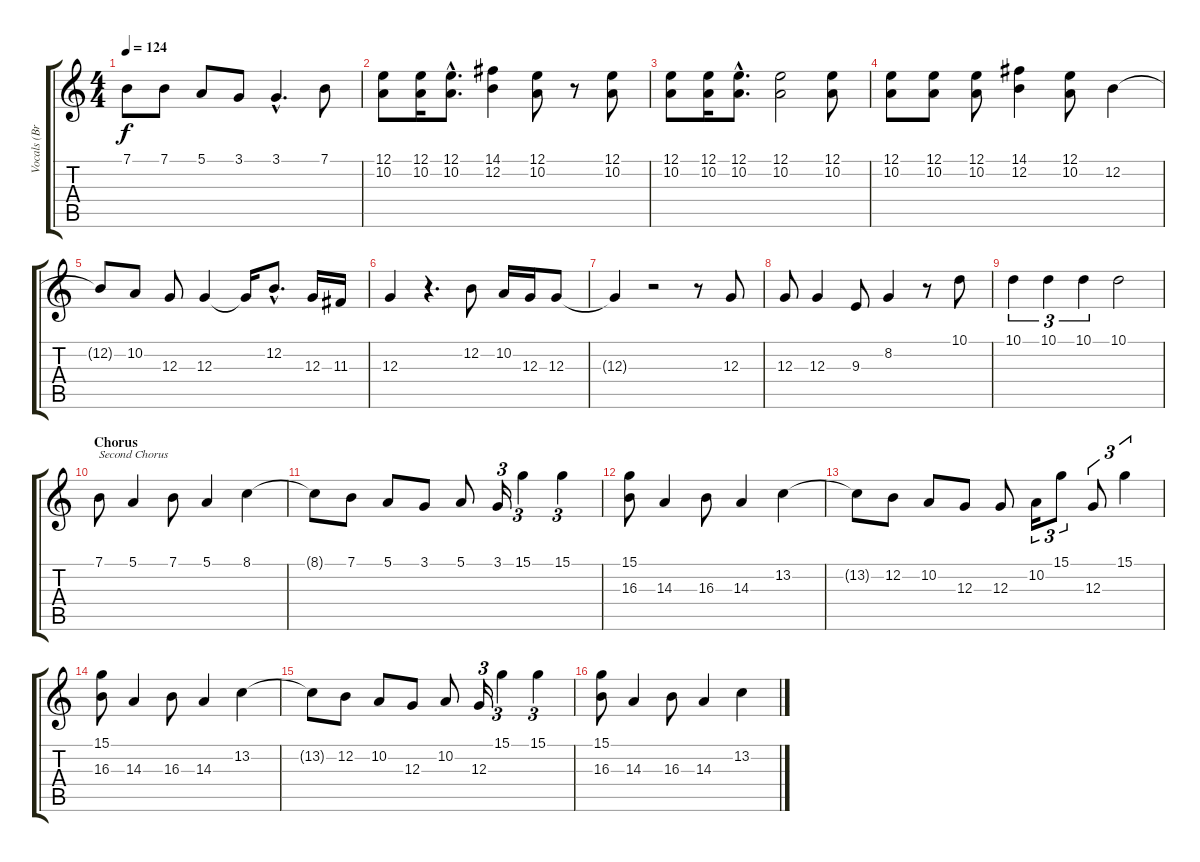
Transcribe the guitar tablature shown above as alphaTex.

\track ("Vocals (Brian)" "Vocals (Br") {instrument lead2sawtooth}
\staff {score tabs}
\tuning (E4 B3 G3 D3 A2 E2) {hide}
\ts (4 4)
\tempo 124
\clef g2
\ks c
7.1.8{dy f} 7.1.8 5.1.8 3.1.8 3.1{hac}.4{d} 7.1.8 |
(12.1 10.2).8 (12.1 10.2).16 (12.1{hac} 10.2{hac}).8{d} (14.1 12.2).4 (12.1 10.2).8 r.8 (12.1 10.2).8 |
(12.1 10.2).8 (12.1 10.2).16 (12.1{hac} 10.2{hac}).8{d} (12.1 10.2).2 (12.1 10.2).8 |
(12.1 10.2).8 (12.1 10.2).8 (12.1 10.2).8 (14.1 12.2).4 (12.1 10.2).8 12.2.4 |
12.2{t}.8 10.2.8 12.3.8 12.3.4 12.3{t}.16 12.2{hac}.8{d} 12.3.16 11.3.16 |
12.3.4 r.4{d} 12.2.8 10.2.16 12.3.16 12.3.8 |
12.3{t}.4 r.2 r.8 12.3.8 |
12.3.8 12.3.4 9.3.8 8.2.4 r.8 10.1.8 |
10.1.4{tu (3 2)} 10.1.4{tu (3 2)} 10.1.4{tu (3 2)} 10.1.2 |
\section ("" "Chorus")
7.1.8{txt "Second Chorus"} 5.1.4 7.1.8 5.1.4 8.1.4 |
8.1{t}.8 7.1.8 5.1.8 3.1.8 5.1.8 3.1.16{tu (3 2)} 15.1.4{tu (3 2)} 15.1.4{tu (3 2)} |
(15.1 16.3).8 14.3.4 16.3.8 14.3.4 13.2.4 |
13.2{t}.8 12.2.8 10.2.8 12.3.8 12.3.8 10.2.16{tu (3 2)} 15.1.8{tu (3 2)} 12.3.8{tu (3 2)} 15.1.4{tu (3 2)} |
(15.1 16.3).8 14.3.4 16.3.8 14.3.4 13.2.4 |
13.2{t}.8 12.2.8 10.2.8 12.3.8 10.2.8 12.3.16{tu (3 2)} 15.1.4{tu (3 2)} 15.1.4{tu (3 2)} |
(15.1 16.3).8 14.3.4 16.3.8 14.3.4 13.2.4
